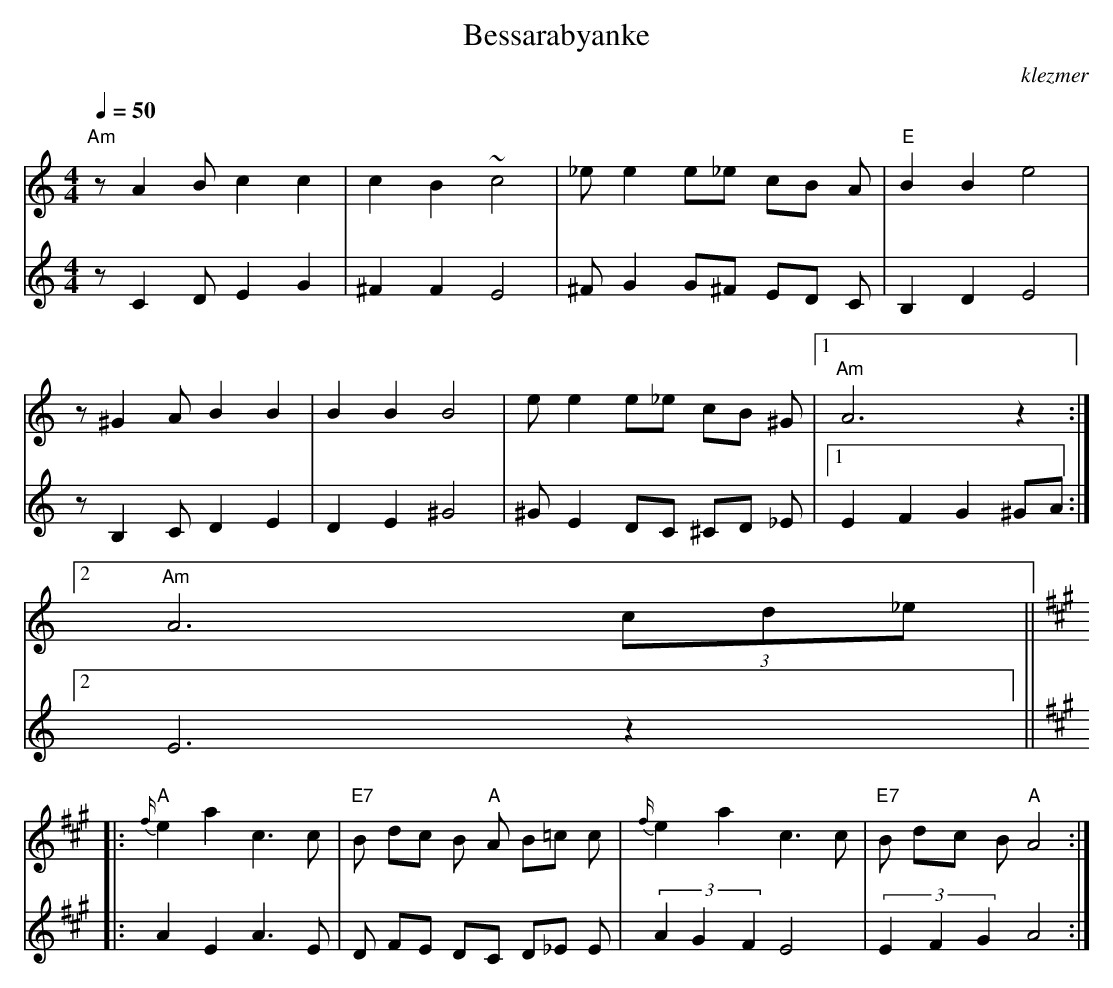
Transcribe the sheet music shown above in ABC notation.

X:1
T:Bessarabyanke
O:klezmer
M:4/4
L:1/8
Q:1/4=50
K:Am
V:1
"Am" z A2 Bc2 c2 |c2 B2 ~c4 |_ee2 e_e cB A|"E" B2 B2 e4 |
z^G2 AB2 B2 |B2 B2 B4 |ee2 e_e cB ^G|1 "Am" A6 z2 :|2
"Am" A6  (3cd_e || |:
K:A
{f/}"A" e2 a2 c3 c|"E7" B dc B"A" A B=c c|{f/}e2 a2 c3 c|"E7" B dc B"A" A4 :|
V:2          %2e Stem
K:Am
zC2 DE2 G2 |^F2 F2 E4 |^FG2 G^F ED C|B,2 D2 E4 |
zB,2 CD2 E2 |D2 E2 ^G4 |^GE2 DC ^CD _E|1 E2 F2 G2 ^GA :|2
E6 z2 || |:
K:A
A2 E2 A3 E|D FE DC D_E E| (3A2G2F2 E4 | (3E2F2G2 A4 :|
